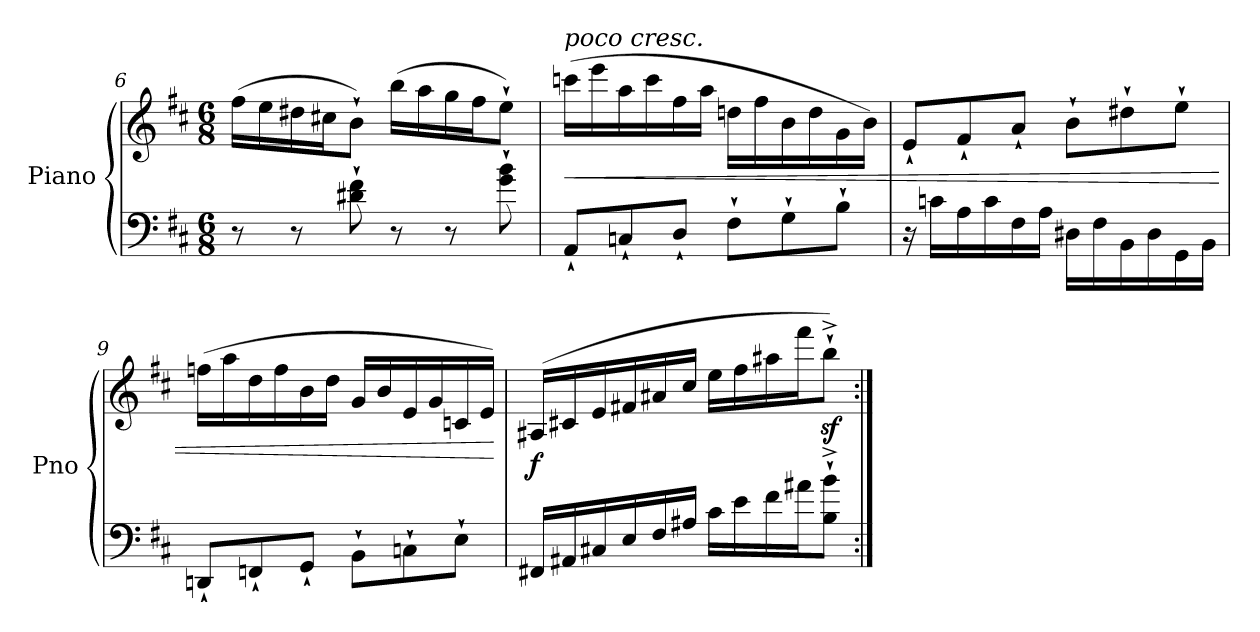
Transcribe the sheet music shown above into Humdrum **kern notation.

**kern	**kern	**dynam
*part1	*part1	*part1
*staff2	*staff1	*staff1/2
*I"Piano	*	*
*I'Pno	*	*
*clefF4	*clefG2	*
*k[f#c#]	*k[f#c#]	*
*M6/8	*M6/8	*
=6	=6	=6
8r	(16ff#\LL	.
.	16ee\	.
8r	16dd#X\	.
.	16cc#X\J	.
8d#X\` 8f#\`	8b`\J)	.
8r	(16bb\LL	.
.	16aa\	.
8r	16gg\	.
.	16ff#\J	.
8g\` 8b\`	8ee`\J)	.
=7	=7	=7
!	!LO:TX:a:i:t=poco cresc.	!
!	!	!LO:HP:b
8AA`/L	(16cccn\LL	<
.	16eee\	.
8Cn`/	16aa\	.
.	16ccc\	.
8D`/J	16ff#\	.
.	16aa\JJ	.
8F#`\L	16ddn\LL	.
.	16ff#\	.
8G`\	16b\	.
.	16dd\	.
8B`\J	16g\	.
.	16b\JJ)	.
!!LO:LB:g=z
=8	=8	=8
16r	8e`/L	.
16cn\LL	.	.
16A\	8f#`/	.
16c\	.	.
16F#\	8a`/J	.
16A\JJ	.	.
16D#X\LL	8b`\L	.
16F#\	.	.
16BB\	8dd#X`\	.
16D#\	.	.
16GG\	8ee`\J	.
16BB\JJ	.	.
=9	=9	=9
8DDn`/L	(16ffn\LL	.
.	16aa\	.
8FFn`/	16dd\	.
.	16ff\	.
8GG`/J	16b\	.
.	16dd\JJ	.
8BB`\L	16g/LL	.
.	16b/	.
8Cn`\	16e/	.
.	16g/	.
8E`\J	16cn/	.
.	16e/JJ)	.
.	.	[
=10	=10	=10
!	!	!LO:DY:b
16FF#X/LL	(16A#X/LL	f
16AA#X/	16c#X/	.
16C#X/	16e/	.
16E/	16f#X/	.
16F#/	16a#X/	.
16A#X/JJ	16cc#/JJ	.
16c#\LL	16ee\LL	.
16e\	16ff#\	.
16f#\	16aa#X\	.
16a#X\J	16fff#\J	.
8B\`^ 8b\`^J	8bbz<`^\J)	.
=:|!	=:|!	=:|!
*-	*-	*-
